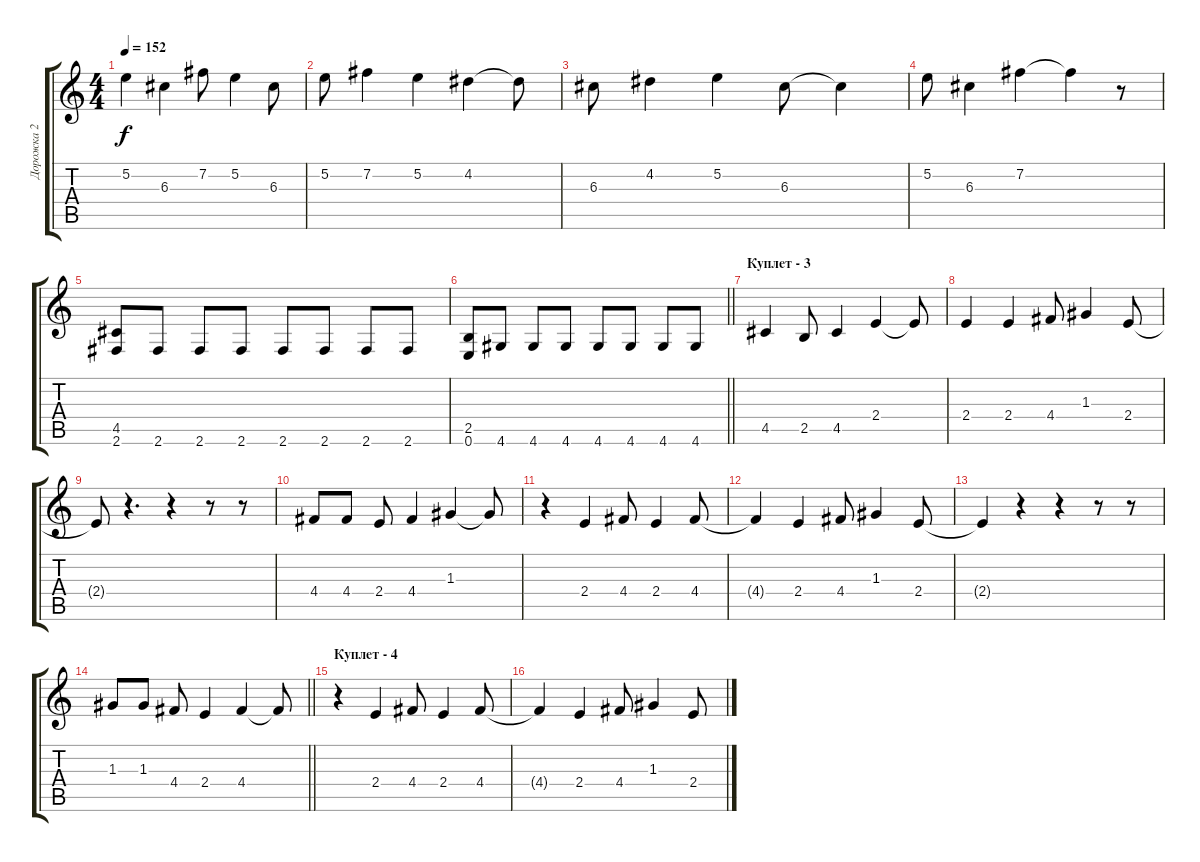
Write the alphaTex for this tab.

\track ("Дорожка 2" "Дорожка 2") {instrument overdrivenguitar}
\staff {score tabs}
\tuning (E4 B3 G3 D3 A2 E2) {hide}
\ts (4 4)
\tempo 152
\clef g2
\ks c
5.2.4{dy f} 6.3.4 7.2.8 5.2.4 6.3.8 |
5.2.8 7.2.4 5.2.4 4.2.4 4.2{t}.8 |
6.3.8 4.2.4 5.2.4 6.3.8 6.3{t}.4 |
5.2.8 6.3.4 7.2.4 7.2{t}.4 r.8 |
(4.5 2.6).8 2.6.8 2.6.8 2.6.8 2.6.8 2.6.8 2.6.8 2.6.8 |
\barLineRight lightlight
(2.5 0.6).8 4.6.8 4.6.8 4.6.8 4.6.8 4.6.8 4.6.8 4.6.8 |
\section ("" "Куплет - 3")
4.5.4 2.5.8 4.5.4 2.4.4 2.4{t}.8 |
2.4.4 2.4.4 4.4.8 1.3.4 2.4.8 |
2.4{t}.8 r.4{d} r.4 r.8 r.8 |
4.4.8 4.4.8 2.4.8 4.4.4 1.3.4 1.3{t}.8 |
r.4 2.4.4 4.4.8 2.4.4 4.4.8 |
4.4{t}.4 2.4.4 4.4.8 1.3.4 2.4.8 |
2.4{t}.4 r.4 r.4 r.8 r.8 |
\barLineRight lightlight
1.3.8 1.3.8 4.4.8 2.4.4 4.4.4 4.4{t}.8 |
\section ("" "Куплет - 4")
r.4 2.4.4 4.4.8 2.4.4 4.4.8 |
4.4{t}.4 2.4.4 4.4.8 1.3.4 2.4.8
